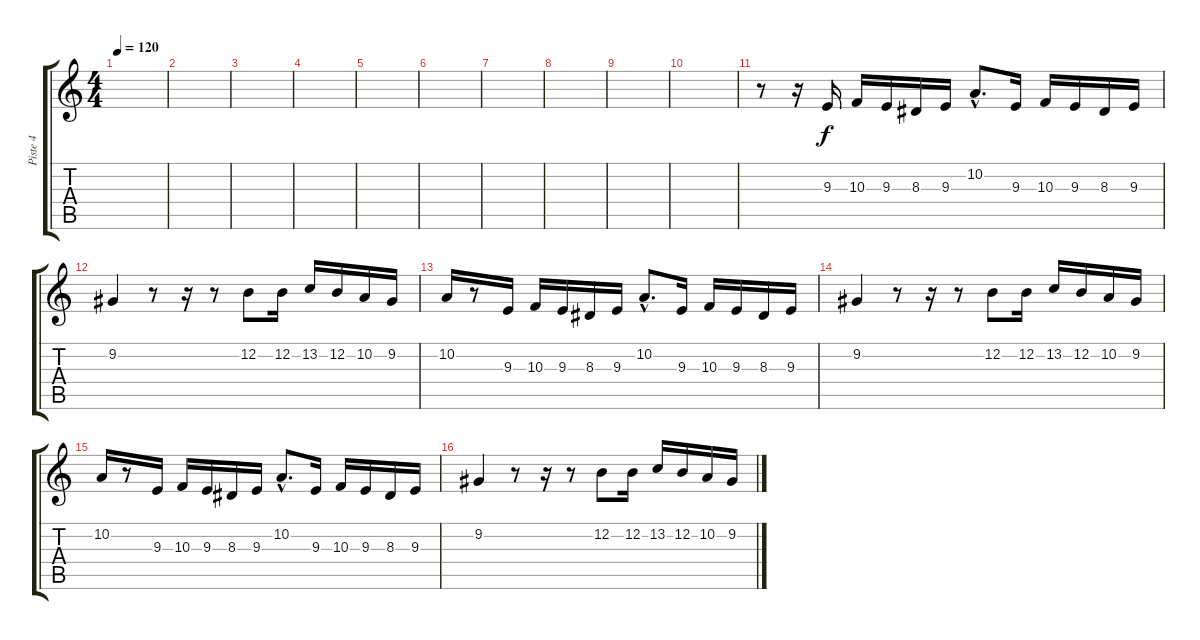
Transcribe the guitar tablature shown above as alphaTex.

\track ("Piste 4" "Piste 4") {instrument trumpet}
\staff {score tabs}
\tuning (E4 B3 G3 D3 A2 E2) {hide}
\ts (4 4)
\tempo 120
\clef g2
\ks c
|
|
|
|
|
|
|
|
|
|
r.8 r.16 9.3.16 10.3.16 9.3.16 8.3.16 9.3.16 10.2{hac}.8{d} 9.3.16 10.3.16 9.3.16 8.3.16 9.3.16 |
9.2.4 r.8 r.16 r.8 12.2.8 12.2.16 13.2.16 12.2.16 10.2.16 9.2.16 |
10.2.16 r.8 9.3.16 10.3.16 9.3.16 8.3.16 9.3.16 10.2{hac}.8{d} 9.3.16 10.3.16 9.3.16 8.3.16 9.3.16 |
9.2.4 r.8 r.16 r.8 12.2.8 12.2.16 13.2.16 12.2.16 10.2.16 9.2.16 |
10.2.16 r.8 9.3.16 10.3.16 9.3.16 8.3.16 9.3.16 10.2{hac}.8{d} 9.3.16 10.3.16 9.3.16 8.3.16 9.3.16 |
9.2.4 r.8 r.16 r.8 12.2.8 12.2.16 13.2.16 12.2.16 10.2.16 9.2.16
